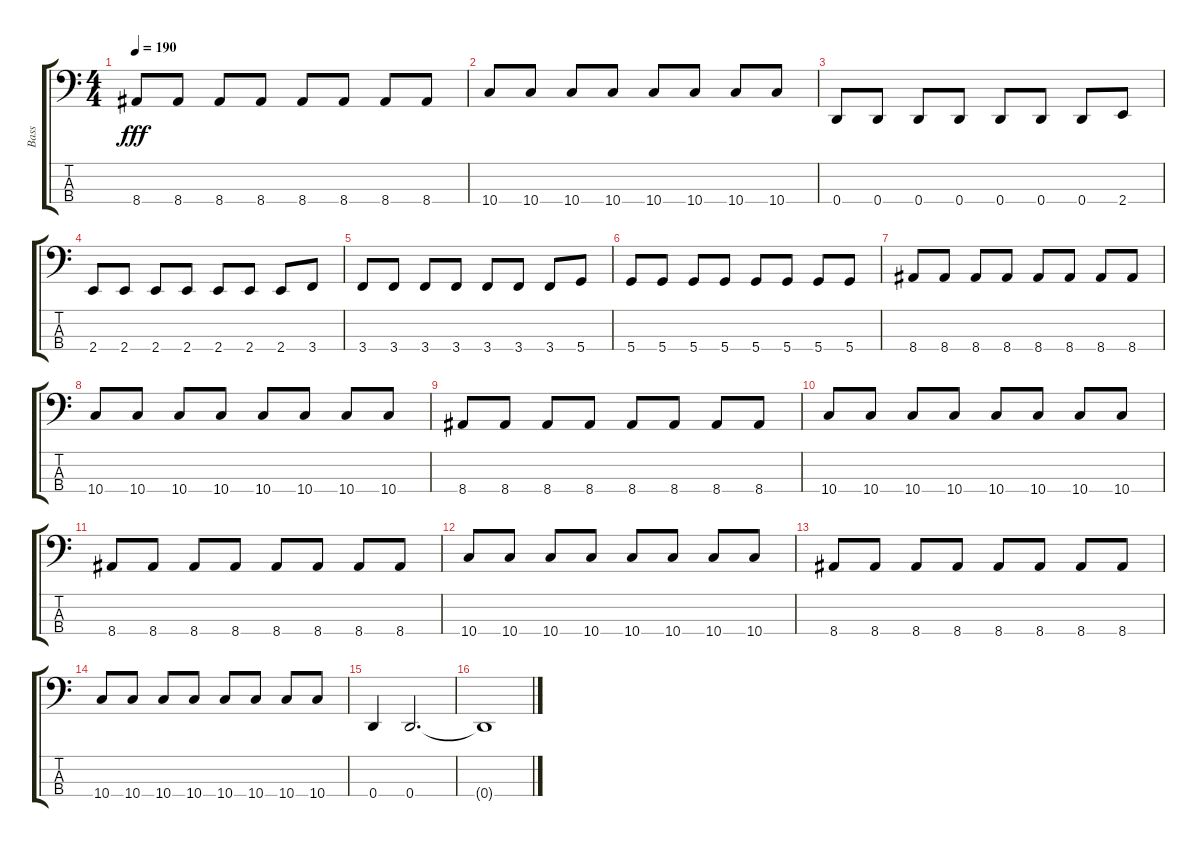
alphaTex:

\track ("Bass" "Bass") {instrument electricbasspick}
\staff {score tabs}
\tuning (G2 D2 A1 D1) {hide}
\ts (4 4)
\tempo 190
\clef f4
\ks c
8.4.8{dy fff} 8.4.8 8.4.8 8.4.8 8.4.8 8.4.8 8.4.8 8.4.8 |
10.4.8 10.4.8 10.4.8 10.4.8 10.4.8 10.4.8 10.4.8 10.4.8 |
0.4.8 0.4.8 0.4.8 0.4.8 0.4.8 0.4.8 0.4.8 2.4.8 |
2.4.8 2.4.8 2.4.8 2.4.8 2.4.8 2.4.8 2.4.8 3.4.8 |
3.4.8 3.4.8 3.4.8 3.4.8 3.4.8 3.4.8 3.4.8 5.4.8 |
5.4.8 5.4.8 5.4.8 5.4.8 5.4.8 5.4.8 5.4.8 5.4.8 |
8.4.8 8.4.8 8.4.8 8.4.8 8.4.8 8.4.8 8.4.8 8.4.8 |
10.4.8 10.4.8 10.4.8 10.4.8 10.4.8 10.4.8 10.4.8 10.4.8 |
8.4.8 8.4.8 8.4.8 8.4.8 8.4.8 8.4.8 8.4.8 8.4.8 |
10.4.8 10.4.8 10.4.8 10.4.8 10.4.8 10.4.8 10.4.8 10.4.8 |
8.4.8 8.4.8 8.4.8 8.4.8 8.4.8 8.4.8 8.4.8 8.4.8 |
10.4.8 10.4.8 10.4.8 10.4.8 10.4.8 10.4.8 10.4.8 10.4.8 |
8.4.8 8.4.8 8.4.8 8.4.8 8.4.8 8.4.8 8.4.8 8.4.8 |
10.4.8 10.4.8 10.4.8 10.4.8 10.4.8 10.4.8 10.4.8 10.4.8 |
0.4.4 0.4.2{d} |
0.4{t}.1
